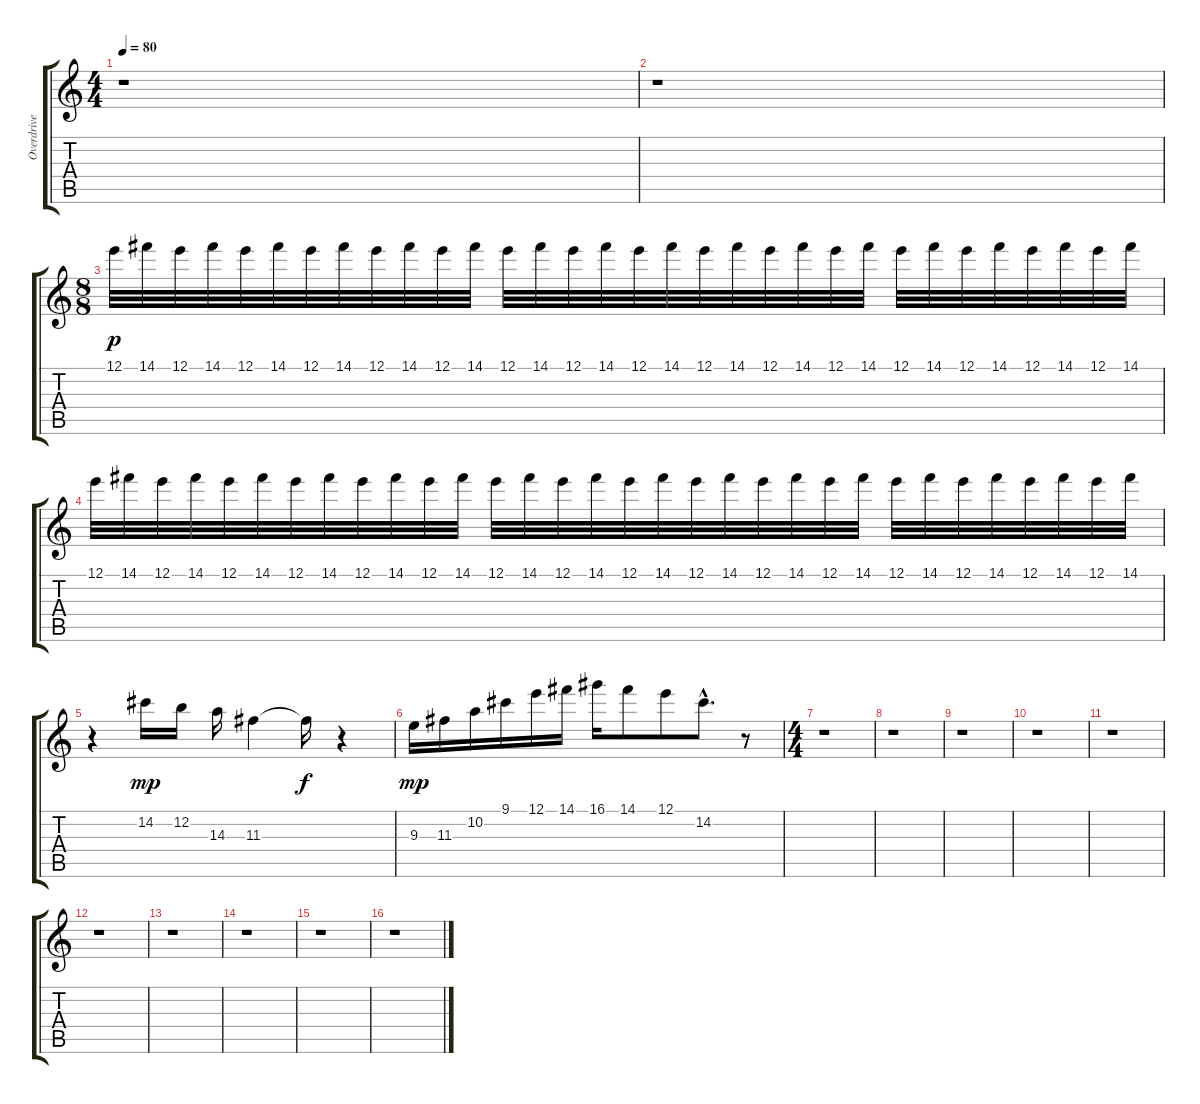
\track ("Overdrive Gt" "Overdrive ") {instrument overdrivenguitar}
\staff {score tabs}
\tuning (E4 B3 G3 D3 A2 E2) {hide}
\ts (4 4)
\tempo 80
\clef g2
\ks c
r.1{dy mp} |
r.1 |
\ts (8 8)
12.1.32{dy p} 14.1.32 12.1.32 14.1.32 12.1.32 14.1.32 12.1.32 14.1.32 12.1.32 14.1.32 12.1.32 14.1.32 12.1.32 14.1.32 12.1.32 14.1.32 12.1.32 14.1.32 12.1.32 14.1.32 12.1.32 14.1.32 12.1.32 14.1.32 12.1.32 14.1.32 12.1.32 14.1.32 12.1.32 14.1.32 12.1.32 14.1.32 |
12.1.32 14.1.32 12.1.32 14.1.32 12.1.32 14.1.32 12.1.32 14.1.32 12.1.32 14.1.32 12.1.32 14.1.32 12.1.32 14.1.32 12.1.32 14.1.32 12.1.32 14.1.32 12.1.32 14.1.32 12.1.32 14.1.32 12.1.32 14.1.32 12.1.32 14.1.32 12.1.32 14.1.32 12.1.32 14.1.32 12.1.32 14.1.32 |
r.4 14.2.16{dy mp} 12.2.16 14.3.16 11.3.4 11.3{t}.16{dy f} r.4 |
9.3.16{dy mp} 11.3.16 10.2.16 9.1.16 12.1.16 14.1.16 16.1.16 14.1.8 12.1.8 14.2{hac}.8{d} r.8 |
\ts (4 4)
r.1 |
r.1 |
r.1 |
r.1 |
r.1 |
r.1 |
r.1 |
r.1 |
r.1 |
r.1
